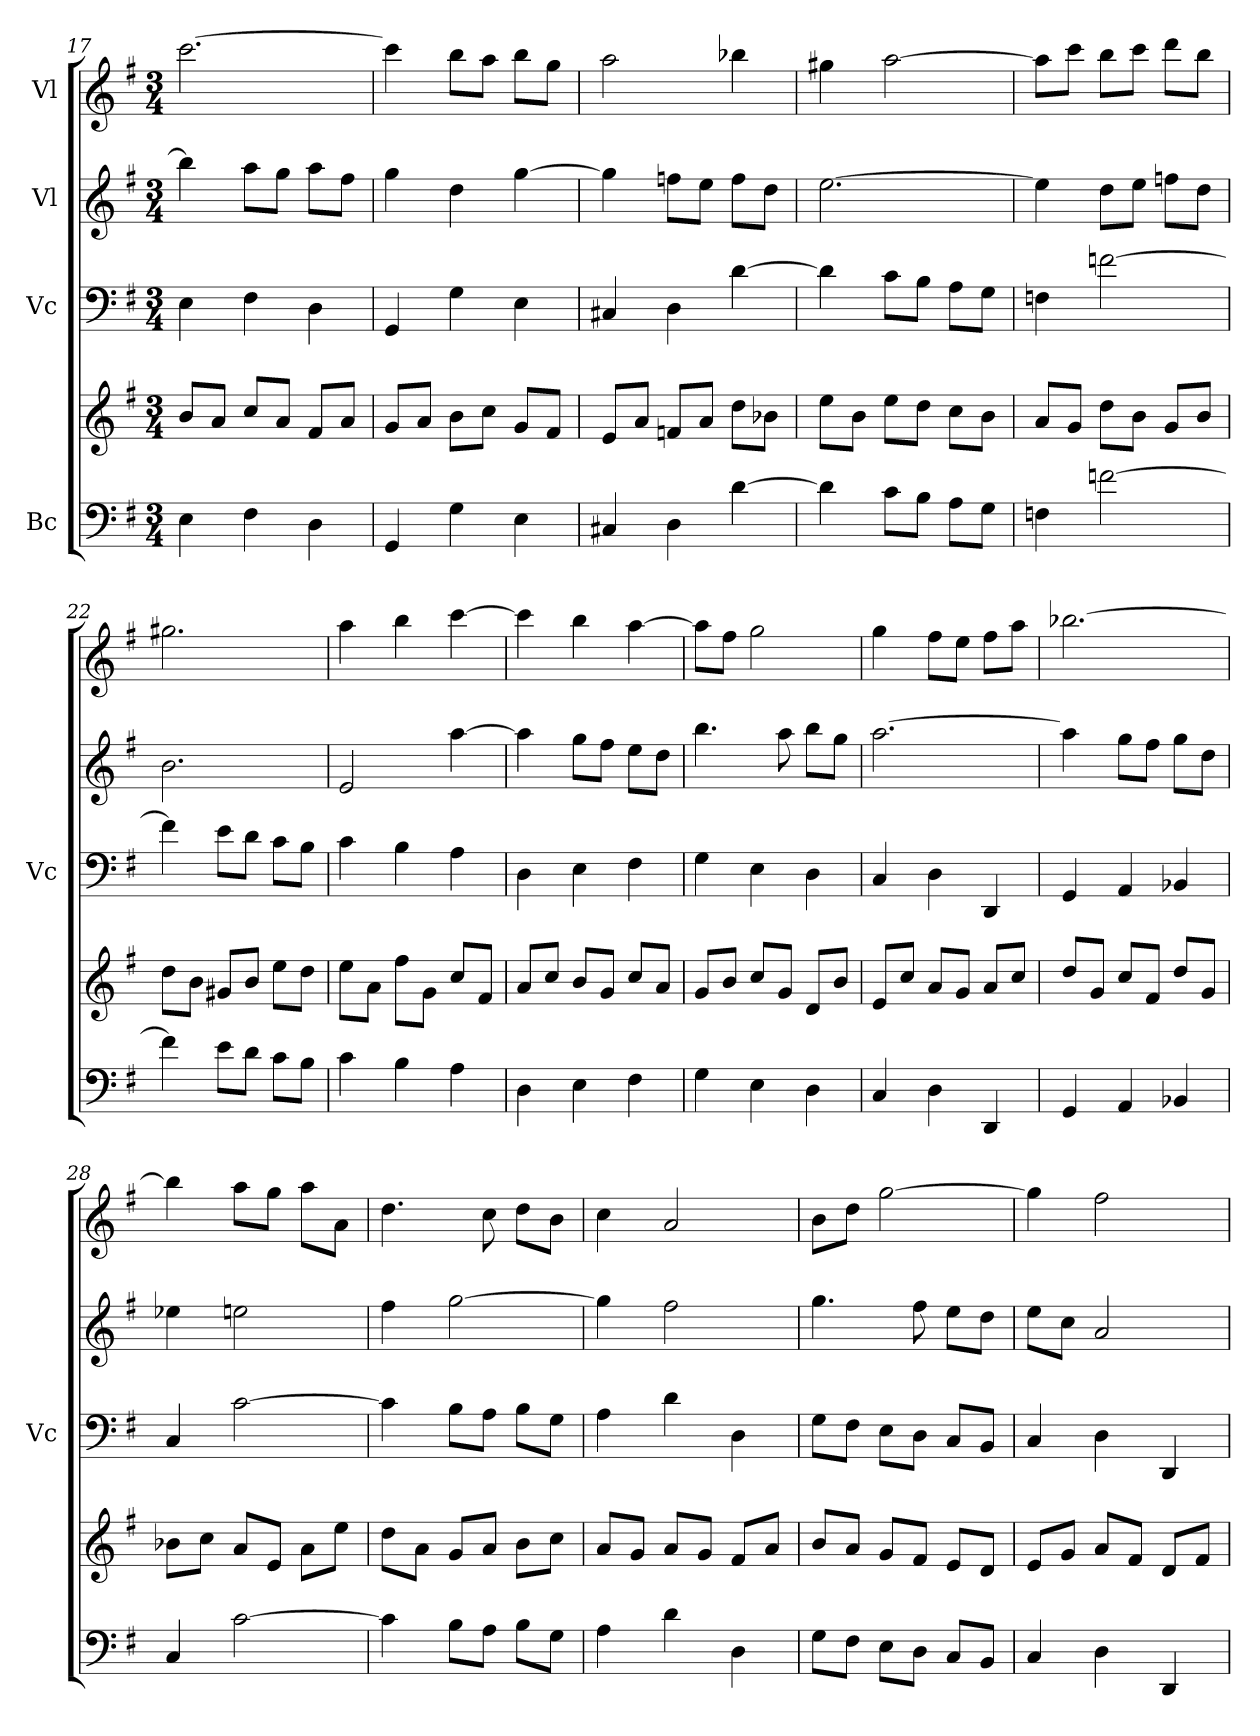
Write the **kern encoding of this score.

**kern	**kern	**kern	**kern	**kern
*part4	*part4	*part3	*part2	*part1
*staff5	*staff4	*staff3	*staff2	*staff1
*I"Bc	*	*I"Vc	*I"Vl	*I"Vl
*	*	*I'Vc	*	*
*clefF4	*clefG2	*clefF4	*clefG2	*clefG2
*k[f#]	*k[f#]	*k[f#]	*k[f#]	*k[f#]
*M3/4	*M3/4	*M3/4	*M3/4	*M3/4
=17	=17	=17	=17	=17
4E\	8b/L	4E\	4bb\]	[2.ccc\
.	8a/J	.	.	.
4F#\	8cc/L	4F#\	8aa\L	.
.	8a/J	.	8gg\J	.
4D\	8f#/L	4D\	8aa\L	.
.	8a/J	.	8ff#\J	.
=18	=18	=18	=18	=18
4GG/	8g/L	4GG/	4gg\	4ccc\]
.	8a/J	.	.	.
4G\	8b\L	4G\	4dd\	8bb\L
.	8cc\J	.	.	8aa\J
4E\	8g/L	4E\	[4gg\	8bb\L
.	8f#/J	.	.	8gg\J
=19	=19	=19	=19	=19
4C#X/	8e/L	4C#X/	4gg\]	2aa\
.	8a/J	.	.	.
4D\	8fn/L	4D\	8ffn\L	.
.	8a/J	.	8ee\J	.
[4d\	8dd\L	[4d\	8ff\L	4bb-X\
.	8b-X\J	.	8dd\J	.
=20	=20	=20	=20	=20
4d\]	8ee\L	4d\]	[2.ee\	4gg#X\
.	8b\J	.	.	.
8c\L	8ee\L	8c\L	.	[2aa\
8B\J	8dd\J	8B\J	.	.
8A\L	8cc\L	8A\L	.	.
8G\J	8b\J	8G\J	.	.
=21	=21	=21	=21	=21
4Fn\	8a/L	4Fn\	4ee\]	8aa\L]
.	8g/J	.	.	8ccc\J
[2fn\	8dd\L	[2fn\	8dd\L	8bb\L
.	8b\J	.	8ee\J	8ccc\J
.	8g/L	.	8ffn\L	8ddd\L
.	8b/J	.	8dd\J	8bb\J
!!LO:LB:g=z
=22	=22	=22	=22	=22
4f\]	8dd\L	4f\]	2.b\	2.gg#X\
.	8b\J	.	.	.
8e\L	8g#X/L	8e\L	.	.
8d\J	8b/J	8d\J	.	.
8c\L	8ee\L	8c\L	.	.
8B\J	8dd\J	8B\J	.	.
=23	=23	=23	=23	=23
4c\	8ee\L	4c\	2e/	4aa\
.	8a\J	.	.	.
4B\	8ff#\L	4B\	.	4bb\
.	8g\J	.	.	.
4A\	8cc/L	4A\	[4aa\	[4ccc\
.	8f#/J	.	.	.
=24	=24	=24	=24	=24
4D\	8a/L	4D\	4aa\]	4ccc\]
.	8cc/J	.	.	.
4E\	8b/L	4E\	8gg\L	4bb\
.	8g/J	.	8ff#\J	.
4F#\	8cc/L	4F#\	8ee\L	[4aa\
.	8a/J	.	8dd\J	.
=25	=25	=25	=25	=25
4G\	8g/L	4G\	4.bb\	8aa\L]
.	8b/J	.	.	8ff#\J
4E\	8cc/L	4E\	.	2gg\
.	8g/J	.	8aa\	.
4D\	8d/L	4D\	8bb\L	.
.	8b/J	.	8gg\J	.
=26	=26	=26	=26	=26
4C/	8e/L	4C/	[2.aa\	4gg\
.	8cc/J	.	.	.
4D\	8a/L	4D\	.	8ff#\L
.	8g/J	.	.	8ee\J
4DD/	8a/L	4DD/	.	8ff#\L
.	8cc/J	.	.	8aa\J
=27	=27	=27	=27	=27
4GG/	8dd/L	4GG/	4aa\]	[2.bb-X\
.	8g/J	.	.	.
4AA/	8cc/L	4AA/	8gg\L	.
.	8f#/J	.	8ff#\J	.
4BB-X/	8dd/L	4BB-X/	8gg\L	.
.	8g/J	.	8dd\J	.
=28	=28	=28	=28	=28
4C/	8b-X\L	4C/	4ee-X\	4bb-\]
.	8cc\J	.	.	.
[2c\	8a/L	[2c\	2een\	8aa\L
.	8e/J	.	.	8gg\J
.	8a\L	.	.	8aa\L
.	8ee\J	.	.	8a\J
=29	=29	=29	=29	=29
4c\]	8dd\L	4c\]	4ff#\	4.dd\
.	8a\J	.	.	.
8B\L	8g/L	8B\L	[2gg\	.
8A\J	8a/J	8A\J	.	8cc\
8B\L	8b\L	8B\L	.	8dd\L
8G\J	8cc\J	8G\J	.	8b\J
!!LO:LB:g=z
=30	=30	=30	=30	=30
4A\	8a/L	4A\	4gg\]	4cc\
.	8g/J	.	.	.
4d\	8a/L	4d\	2ff#\	2a/
.	8g/J	.	.	.
4D\	8f#/L	4D\	.	.
.	8a/J	.	.	.
=31	=31	=31	=31	=31
8G\L	8b/L	8G\L	4.gg\	8b\L
8F#\J	8a/J	8F#\J	.	8dd\J
8E\L	8g/L	8E\L	.	[2gg\
8D\J	8f#/J	8D\J	8ff#\	.
8C/L	8e/L	8C/L	8ee\L	.
8BB/J	8d/J	8BB/J	8dd\J	.
=32	=32	=32	=32	=32
4C/	8e/L	4C/	8ee\L	4gg\]
.	8g/J	.	8cc\J	.
4D\	8a/L	4D\	2a/	2ff#\
.	8f#/J	.	.	.
4DD/	8d/L	4DD/	.	.
.	8f#/J	.	.	.
=	=	=	=	=
*-	*-	*-	*-	*-
